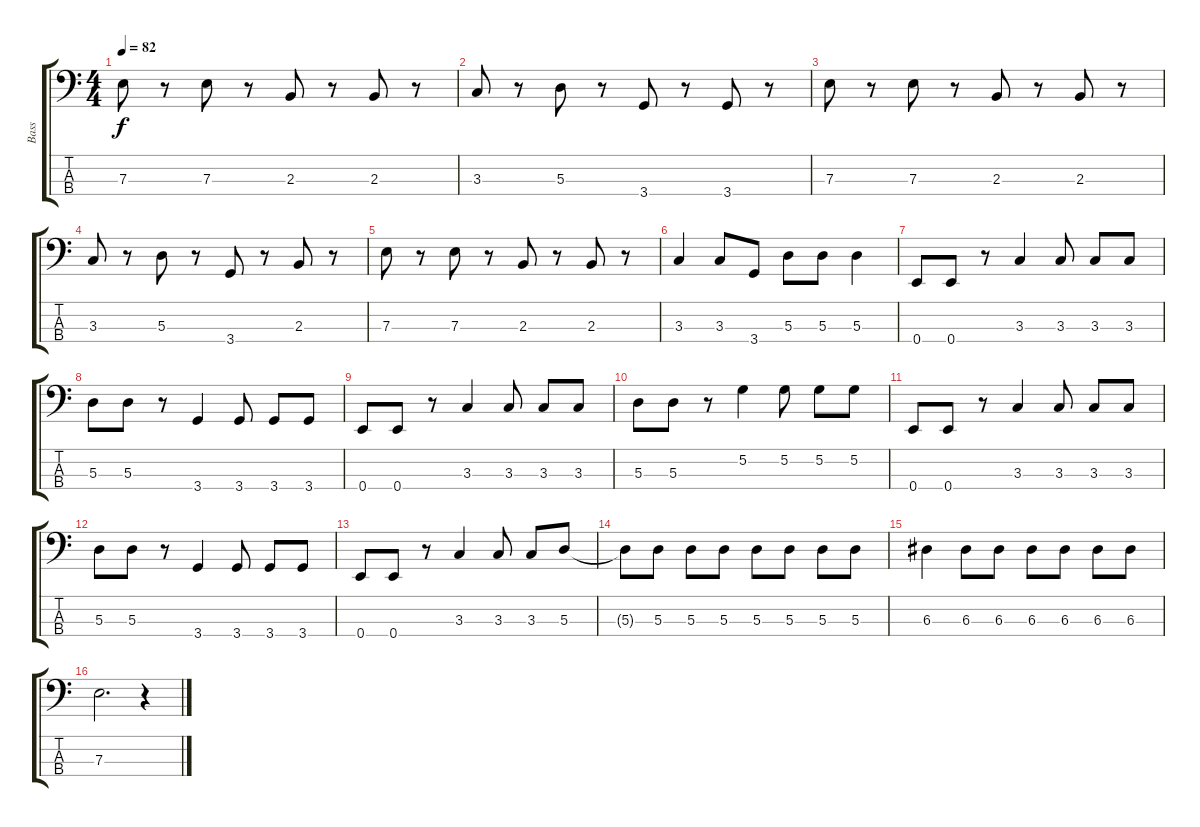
\track ("Bass" "Bass") {instrument electricbassfinger}
\staff {score tabs}
\tuning (G2 D2 A1 E1) {hide}
\ts (4 4)
\tempo 82
\clef f4
\ks c
7.3.8{dy f} r.8 7.3.8 r.8 2.3.8 r.8 2.3.8 r.8 |
3.3.8 r.8 5.3.8 r.8 3.4.8 r.8 3.4.8 r.8 |
7.3.8 r.8 7.3.8 r.8 2.3.8 r.8 2.3.8 r.8 |
3.3.8 r.8 5.3.8 r.8 3.4.8 r.8 2.3.8 r.8 |
7.3.8 r.8 7.3.8 r.8 2.3.8 r.8 2.3.8 r.8 |
3.3.4 3.3.8 3.4.8 5.3.8 5.3.8 5.3.4 |
0.4.8 0.4.8 r.8 3.3.4 3.3.8 3.3.8 3.3.8 |
5.3.8 5.3.8 r.8 3.4.4 3.4.8 3.4.8 3.4.8 |
0.4.8 0.4.8 r.8 3.3.4 3.3.8 3.3.8 3.3.8 |
5.3.8 5.3.8 r.8 5.2.4 5.2.8 5.2.8 5.2.8 |
0.4.8 0.4.8 r.8 3.3.4 3.3.8 3.3.8 3.3.8 |
5.3.8 5.3.8 r.8 3.4.4 3.4.8 3.4.8 3.4.8 |
0.4.8 0.4.8 r.8 3.3.4 3.3.8 3.3.8 5.3.8 |
5.3{t}.8 5.3.8 5.3.8 5.3.8 5.3.8 5.3.8 5.3.8 5.3.8 |
6.3.4 6.3.8 6.3.8 6.3.8 6.3.8 6.3.8 6.3.8 |
7.3.2{d} r.4
